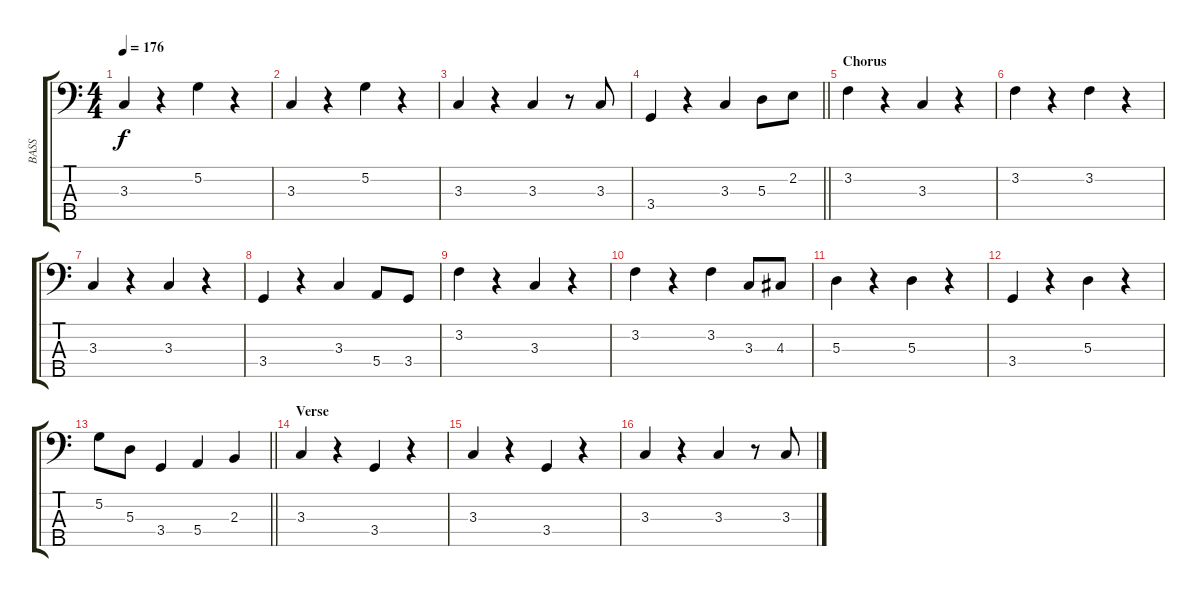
\track ("BASS" "BASS") {instrument electricbassfinger}
\staff {score tabs}
\tuning (G2 D2 A1 E1 B0) {hide}
\ts (4 4)
\tempo 176
\clef f4
\ks c
3.3.4{dy f} r.4 5.2.4 r.4 |
3.3.4 r.4 5.2.4 r.4 |
3.3.4 r.4 3.3.4 r.8 3.3.8 |
\barLineRight lightlight
3.4.4 r.4 3.3.4 5.3.8 2.2.8 |
\section ("" "Chorus")
3.2.4 r.4 3.3.4 r.4 |
3.2.4 r.4 3.2.4 r.4 |
3.3.4 r.4 3.3.4 r.4 |
3.4.4 r.4 3.3.4 5.4.8 3.4.8 |
3.2.4 r.4 3.3.4 r.4 |
3.2.4 r.4 3.2.4 3.3.8 4.3.8 |
5.3.4 r.4 5.3.4 r.4 |
3.4.4 r.4 5.3.4 r.4 |
\barLineRight lightlight
5.2.8 5.3.8 3.4.4 5.4.4 2.3.4 |
\section ("" "Verse")
3.3.4 r.4 3.4.4 r.4 |
3.3.4 r.4 3.4.4 r.4 |
3.3.4 r.4 3.3.4 r.8 3.3.8
